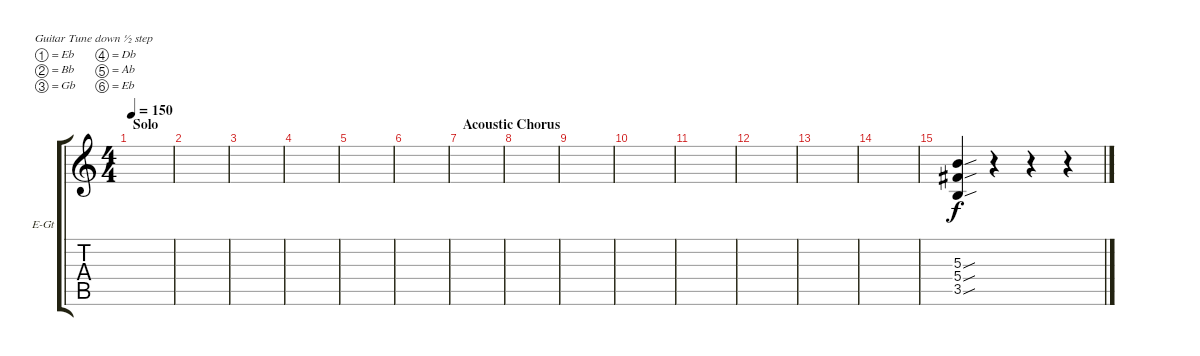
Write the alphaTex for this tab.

\defaultSystemsLayout 4
\bracketExtendMode groupsimilarinstruments
\firstSystemTrackNameOrientation horizontal
\otherSystemsTrackNameOrientation horizontal
\track ("Electric Guitar" "E-Gt") {instrument distortionguitar}
\staff {score tabs}
\tuning (Eb4 Bb3 Gb3 Db3 Ab2 Eb2)
\ts (4 4)
\section ("" "Solo")
\tempo 150
\clef g2
\ks c
|
|
|
|
|
|
\section ("" "Acoustic Chorus")
|
|
|
|
|
|
|
|
(3.5{sou} 5.4{sou} 5.3{sou}).4 r.4 r.4 r.4
